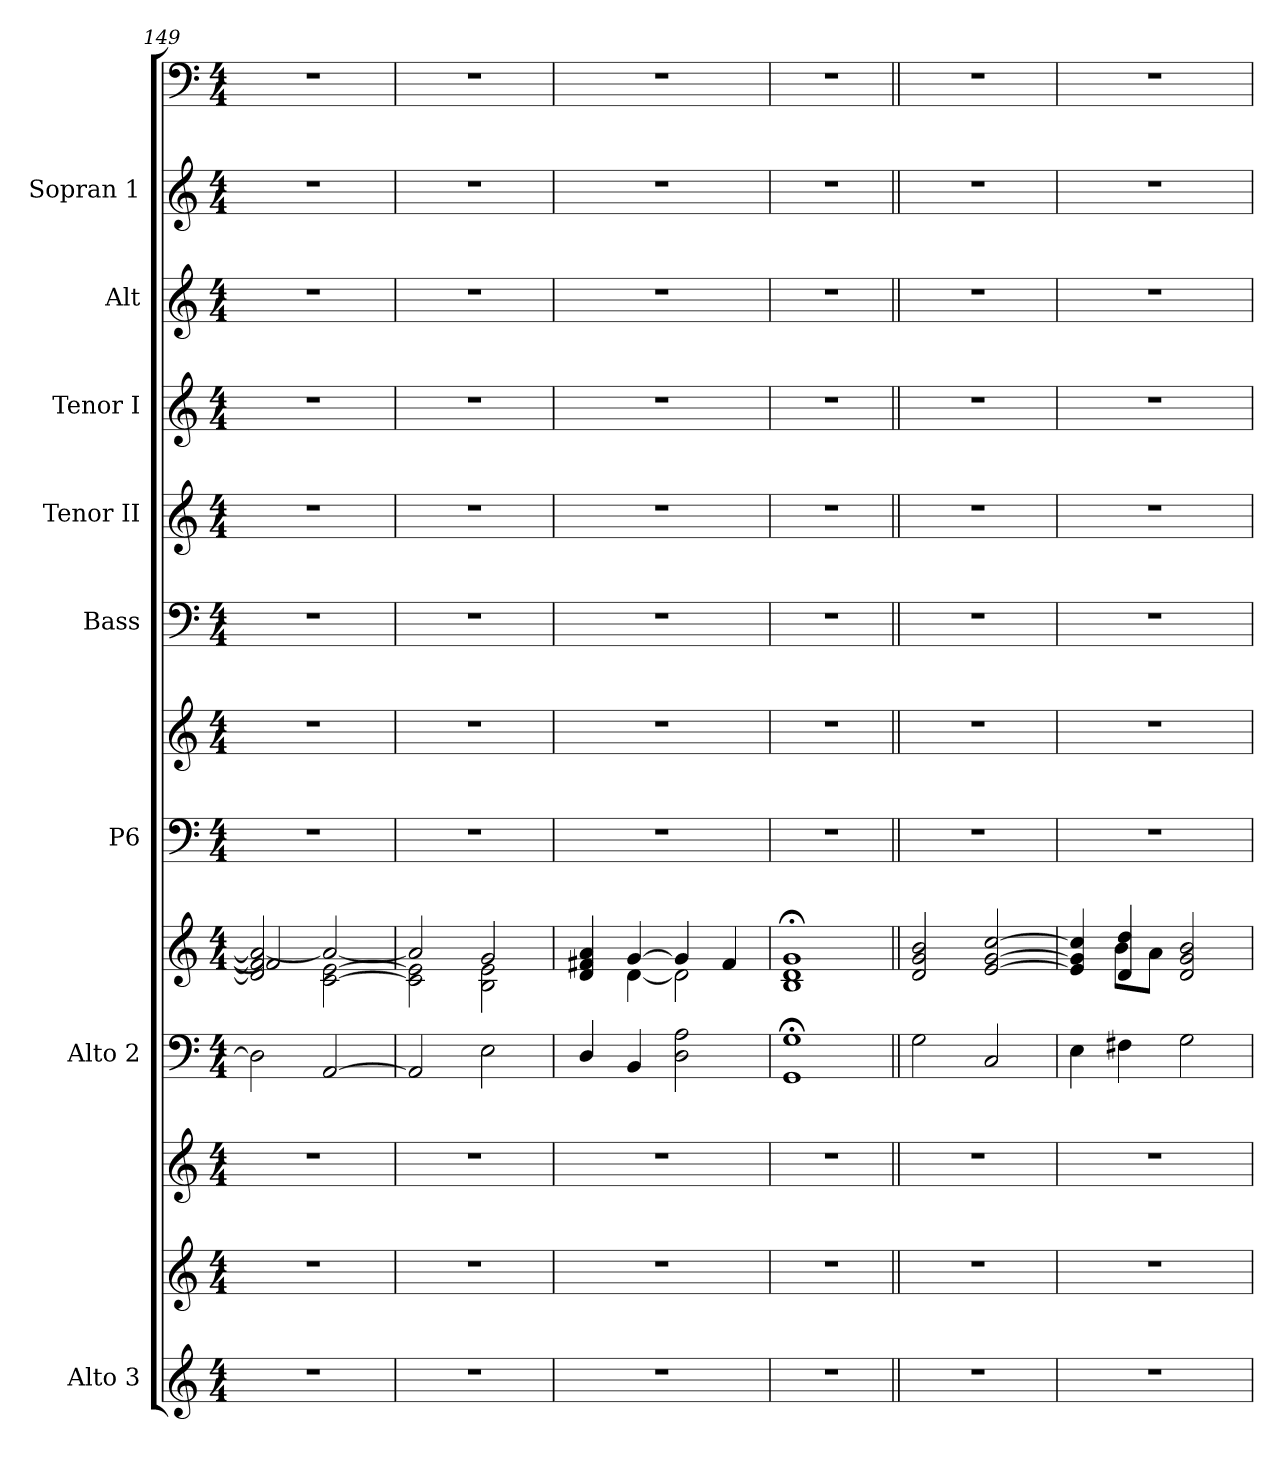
**kern	**kern	**kern	**kern	**kern	**kern	**kern	**kern	**kern	**kern	**kern	**kern	**kern
*part11	*part10	*part9	*part8	*part8	*part7	*part7	*part6	*part5	*part4	*part3	*part2	*part1
*staff13	*staff12	*staff11	*staff10	*staff9	*staff8	*staff7	*staff6	*staff5	*staff4	*staff3	*staff2	*staff1
*I"Alto 3	*	*	*I"Alto 2	*	*I"P6	*	*I"Bass	*I"Tenor II	*I"Tenor I	*I"Alt	*I"Sopran 1	*
*I'Alto 3	*	*	*I'Alto 2	*	*	*	*	*	*	*	*	*
*clefG2	*clefG2	*clefG2	*clefF4	*clefG2	*clefF4	*clefG2	*clefF4	*clefG2	*clefG2	*clefG2	*clefG2	*clefF4
*	*ITrd7c12	*ITrd7c12	*	*	*	*	*	*ITrd7c12	*ITrd7c12	*	*	*
*k[]	*k[]	*k[]	*k[]	*k[]	*k[]	*k[]	*k[]	*k[]	*k[]	*k[]	*k[]	*k[]
*C:	*C:	*C:	*C:	*C:	*C:	*C:	*C:	*C:	*C:	*C:	*C:	*C:
*M4/4	*M4/4	*M4/4	*M4/4	*M4/4	*M4/4	*M4/4	*M4/4	*M4/4	*M4/4	*M4/4	*M4/4	*M4/4
=149	=149	=149	=149	=149	=149	=149	=149	=149	=149	=149	=149	=149
*	*	*	*^	*^	*	*	*	*	*	*	*	*
*	*	*	*	*	*	*^	*	*	*	*	*	*	*	*
1r	1r	1r	2D\]	1ryy	1ryy	2d/] 2f#/] 2a/_	2f#/]	1r	1r	1r	1r	1r	1r	1r	1r
.	.	.	[<2AA/	.	.	2a/_	[<2c\ [<2e\	.	.	.	.	.	.	.	.
=150	=150	=150	=150	=150	=150	=150	=150	=150	=150	=150	=150	=150	=150	=150	=150
1r	1r	1r	2AA/]	1ryy	1ryy	2a/]	2c\] 2e\]	1r	1r	1r	1r	1r	1r	1r	1r
.	.	.	2E\	.	.	2B\ 2e\	2g/	.	.	.	.	.	.	.	.
=151	=151	=151	=151	=151	=151	=151	=151	=151	=151	=151	=151	=151	=151	=151	=151
1r	1r	1r	4D/	1ryy	1ryy	4ryy	4d/ 4f#X/ 4a/	1r	1r	1r	1r	1r	1r	1r	1r
.	.	.	4BB/	.	.	[<4d\	[>4g/	.	.	.	.	.	.	.	.
.	.	.	2D\ 2A\	.	.	2d\]	4g/]	.	.	.	.	.	.	.	.
.	.	.	.	.	.	.	4f#/	.	.	.	.	.	.	.	.
=152	=152	=152	=152	=152	=152	=152	=152	=152	=152	=152	=152	=152	=152	=152	=152
1r	1r	1r	1GG; 1G;	1ryy	1ryy	1ryy	1B; 1d; 1g;	1r	1r	1r	1r	1r	1r	1r	1r
!!LO:LB:g=z
=153||	=153||	=153||	=153||	=153||	=153||	=153||	=153||	=153||	=153||	=153||	=153||	=153||	=153||	=153||	=153||
1r	1r	1r	2G\	1ryy	1ryy	1ryy	2d/ 2g/ 2b/	1r	1r	1r	1r	1r	1r	1r	1r
.	.	.	2C/	.	.	.	[<2e/ [<2g/ [>2cc/	.	.	.	.	.	.	.	.
=154	=154	=154	=154	=154	=154	=154	=154	=154	=154	=154	=154	=154	=154	=154	=154
1r	1r	1r	4E\	1ryy	1ryy	4ryy	4e/] 4g/] 4cc/]	1r	1r	1r	1r	1r	1r	1r	1r
.	.	.	4F#X\	.	.	4d/ 4dd/	8b\L	.	.	.	.	.	.	.	.
.	.	.	.	.	.	.	8a\J	.	.	.	.	.	.	.	.
.	.	.	2G\	.	.	2ryy	2d/ 2g/ 2b/	.	.	.	.	.	.	.	.
*	*	*	*v	*v	*	*	*	*	*	*	*	*	*	*	*
*	*	*	*	*v	*v	*v	*	*	*	*	*	*	*	*
=	=	=	=	=	=	=	=	=	=	=	=	=
*-	*-	*-	*-	*-	*-	*-	*-	*-	*-	*-	*-	*-
